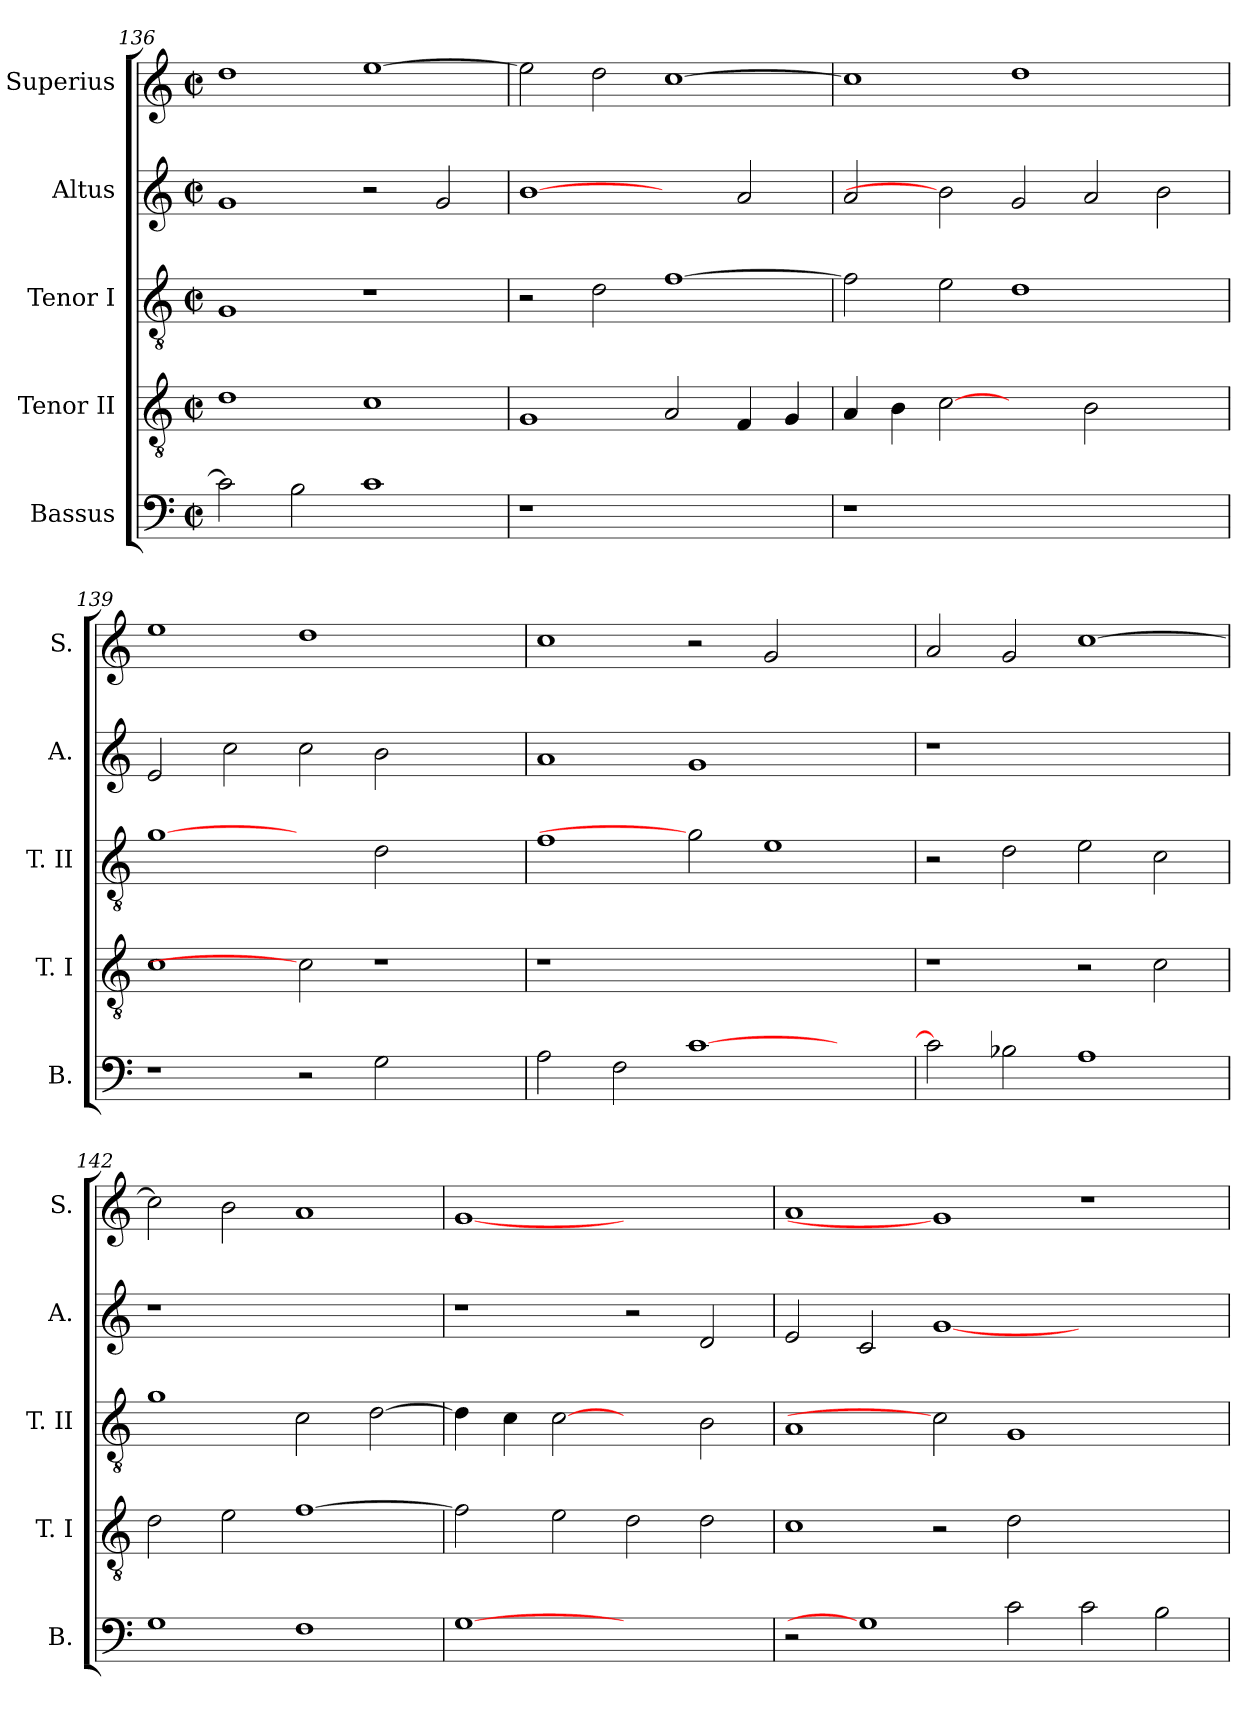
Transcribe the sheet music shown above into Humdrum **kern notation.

**kern	**kern	**kern	**kern	**kern
*part5	*part4	*part3	*part2	*part1
*staff5	*staff4	*staff3	*staff2	*staff1
*I"Bassus	*I"Tenor II	*I"Tenor I	*I"Altus	*I"Superius
*I'B.	*I'T. I	*I'T. II	*I'A.	*I'S.
*clefF4	*clefGv2	*clefGv2	*clefG2	*clefG2
*	*ITrd7c12	*ITrd7c12	*	*
*k[]	*k[]	*k[]	*k[]	*k[]
*C:	*C:	*C:	*C:	*C:
*M2/2	*M2/2	*M2/2	*M2/2	*M2/2
*met(c|)	*met(c|)	*met(c|)	*met(c|)	*met(c|)
=136	=136	=136	=136	=136
2ci\]	1Di	1GGi	1gi	1ddi
2Bi\	.	.	.	.
1ci	1Ci	1r	2r	[>1eei
.	.	.	2gi/	.
!!LO:LB:g=z
=137	=137	=137	=137	=137
!LO:N:vis=1	!	!	!	!
1r	1GGi	2r	[1bi	2eei\]
.	.	2Di\	.	2ddi\
1ryy	2AAi/	[>1Fi	2ryy	[>1cci
.	4FFi/	.	2ai/	.
.	4GGi/	.	.	.
=138	=138	=138	=138	=138
!LO:N:vis=1	!	!	!	!
1r	4AAi/	2Fi\]	2ai/	1cci]
.	4BBi\	.	.	.
.	[2Ci	2Ei\	2bi]	.
1.ryy	2ryy	1Di	2gi/	1ddi
.	2BBi\	.	2ai/	.
.	2ryy	2ryy	2bi\	2ryy
=139	=139	=139	=139	=139
1r	1Ci	[1Gi	2ei/	1eei
.	.	.	2cci\	.
2r	2Ci]	2ryy	2cci\	1ddi
2Gi\	1r	2Di\	2bi\	.
2ryy	.	2ryy	2ryy	2ryy
=140	=140	=140	=140	=140
!	!LO:N:vis=1	!	!	!
2Ai\	1r	1Fi	1ai	1cci
2Fi\	.	.	.	.
[>1ci	1.ryy	2Gi]	1gi	2r
.	.	1Ei	.	2gi/
2ryy	.	.	2ryy	2ryy
=141	=141	=141	=141	=141
!	!	!	!LO:N:vis=1	!
2ci\]	1r	2r	1r	2ai/
2B-Xi\	.	2Di\	.	2gi/
1Ai	2r	2Ei\	1ryy	[>1cci
.	2Ci\	2Ci\	.	.
!!LO:PB:g=z
=142	=142	=142	=142	=142
!	!	!	!LO:N:vis=1	!
1Gi	2Di\	1Gi	1r	2cci\]
.	2Ei\	.	.	2bi\
1Fi	[>1Fi	2Ci\	1ryy	1ai
.	.	[>2Di\	.	.
=143	=143	=143	=143	=143
[1Gi	2Fi\]	4Di\]	1r	[1gi
.	.	4Ci\	.	.
.	2Ei\	[2Ci	.	.
1ryy	2Di\	2ryy	2r	1ryy
.	2Di\	2BBi\	2di/	.
=144	=144	=144	=144	=144
2r	1Ci	1AAi	2ei/	1ai
1Gi]	.	.	2ci/	.
.	2r	2Ci]	[<1gi	1gi]
2ci\	2Di\	1GGi	.	.
2ci\	1ryy	.	1ryy	1r
2Bi\	.	2ryy	.	.
=	=	=	=	=
*-	*-	*-	*-	*-
